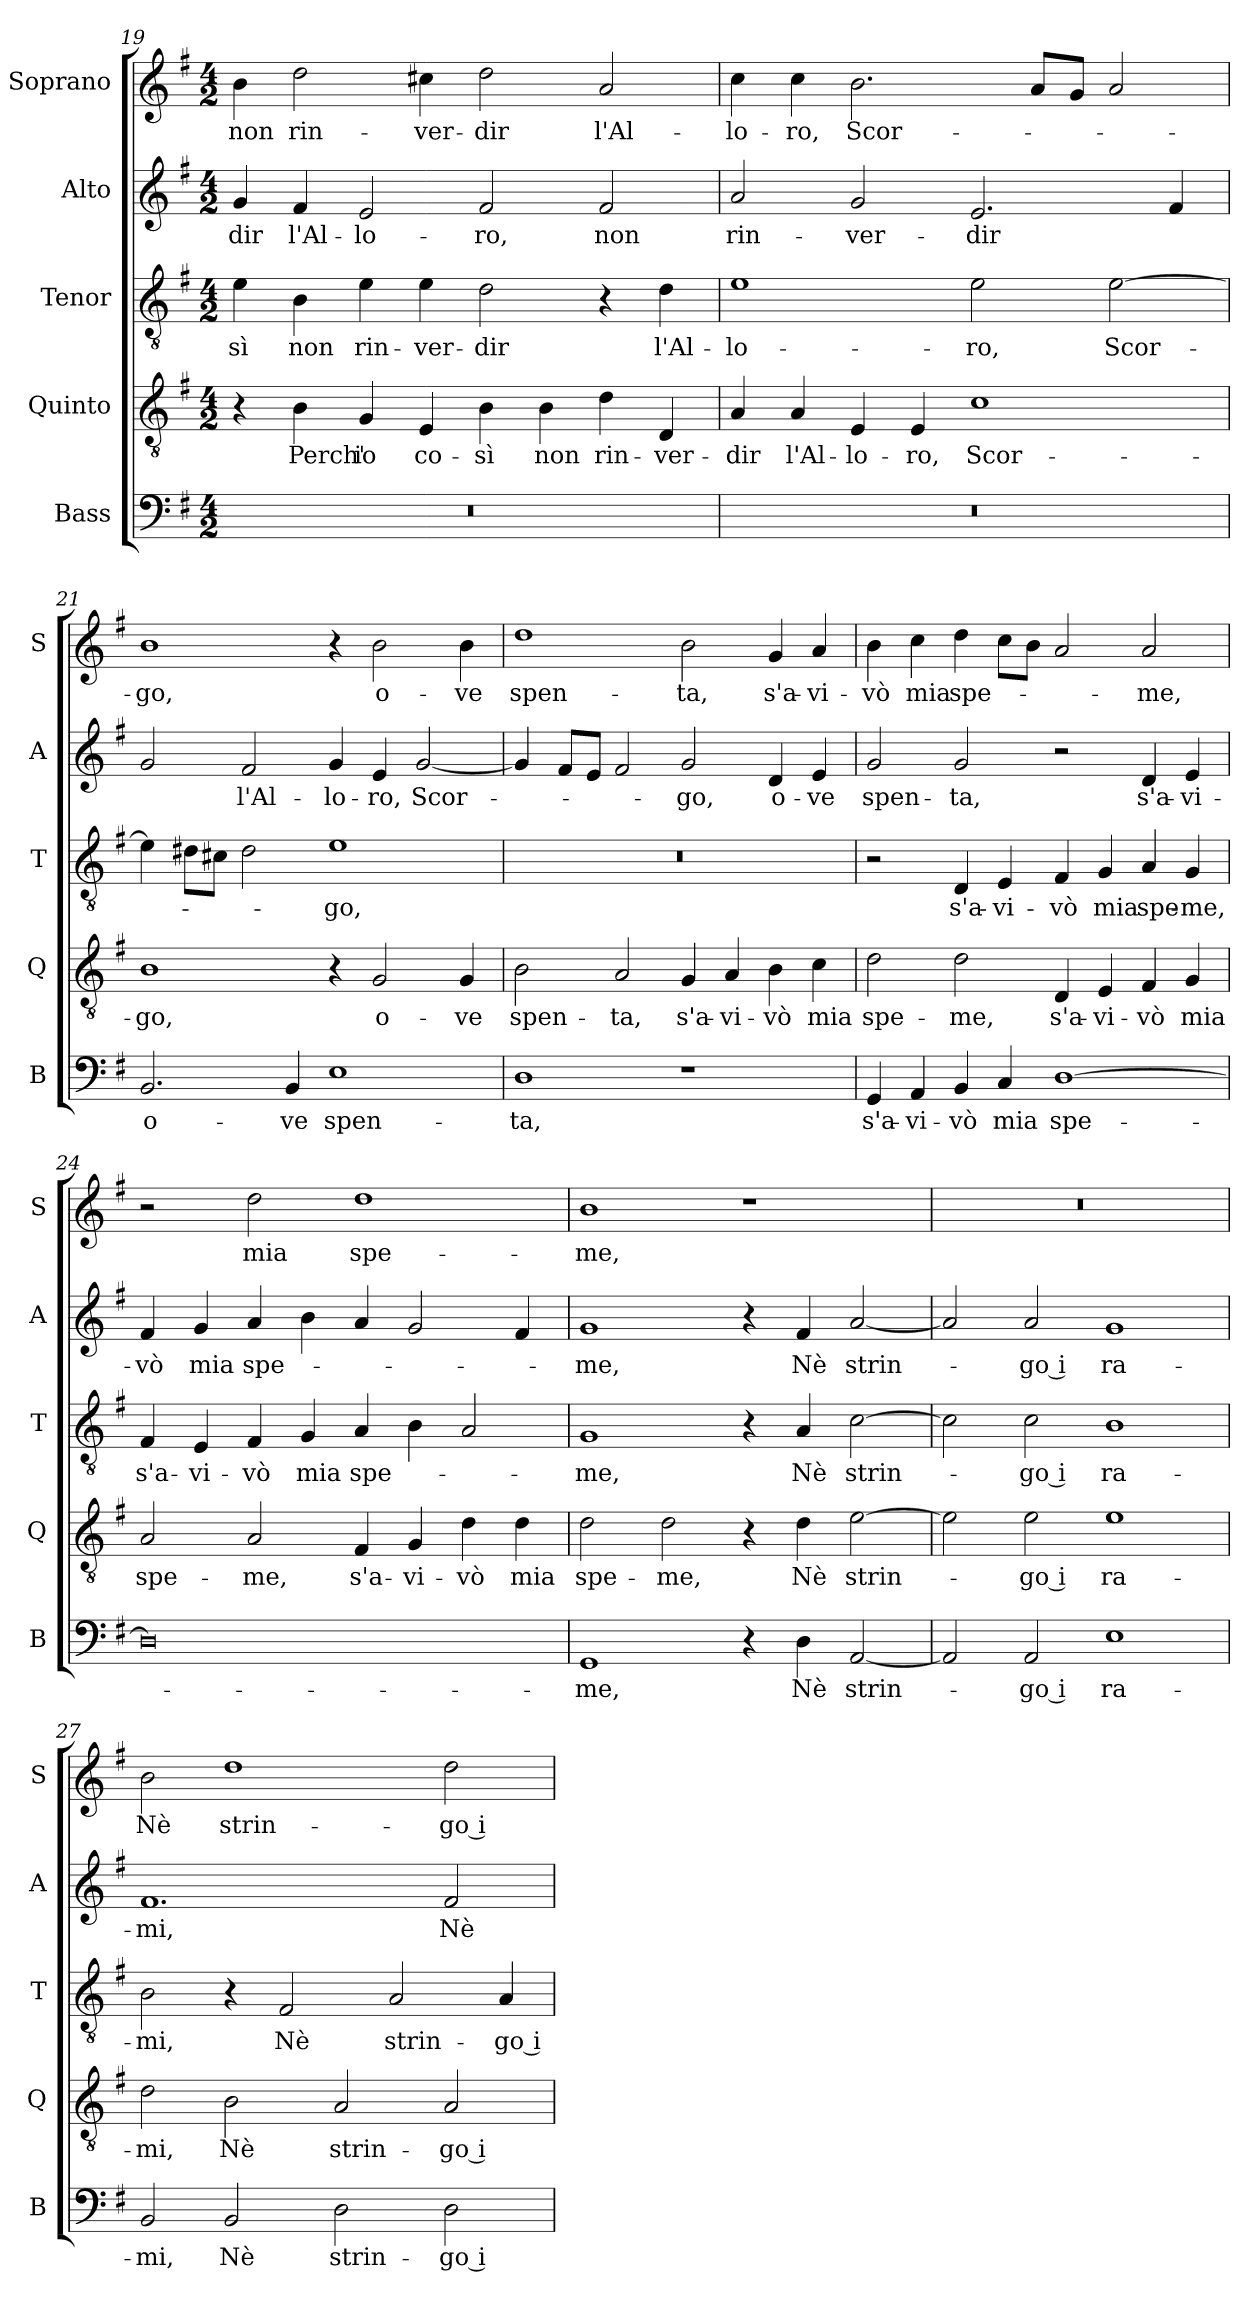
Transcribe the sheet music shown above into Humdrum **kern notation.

**kern	**text	**kern	**text	**kern	**text	**kern	**text	**kern	**text
*part5	*part5	*part4	*part4	*part3	*part3	*part2	*part2	*part1	*part1
*staff5	*staff5	*staff4	*staff4	*staff3	*staff3	*staff2	*staff2	*staff1	*staff1
*I"Bass	*	*I"Quinto	*	*I"Tenor	*	*I"Alto	*	*I"Soprano	*
*I'B	*	*I'Q	*	*I'T	*	*I'A	*	*I'S	*
*clefF4	*	*clefGv2	*	*clefGv2	*	*clefG2	*	*clefG2	*
*k[f#]	*	*k[f#]	*	*k[f#]	*	*k[f#]	*	*k[f#]	*
*G:	*	*G:	*	*G:	*	*G:	*	*G:	*
*M4/2	*	*M4/2	*	*M4/2	*	*M4/2	*	*M4/2	*
=19	=19	=19	=19	=19	=19	=19	=19	=19	=19
!	!	!	!	!	!LO:LY:b	!	!LO:LY:b	!	!LO:LY:b
0r	.	4r	.	4e\	-sì	4g/	-dir	4b\	non
!	!	!	!LO:LY:b	!	!LO:LY:b	!	!LO:LY:b	!	!LO:LY:b
.	.	4B\	Perch'	4B\	non	4f#/	l'Al-	2dd\	rin-
!	!	!	!LO:LY:b	!	!LO:LY:b	!	!LO:LY:b	!	!
.	.	4G/	io	4e\	rin-	2e/	-lo-	.	.
!	!	!	!LO:LY:b	!	!LO:LY:b	!	!	!	!LO:LY:b
.	.	4E/	co-	4e\	-ver-	.	.	4cc#X\	-ver-
!	!	!	!LO:LY:b	!	!LO:LY:b	!	!LO:LY:b	!	!LO:LY:b
.	.	4B\	-sì	2d\	-dir	2f#/	-ro,	2dd\	-dir
!	!	!	!LO:LY:b	!	!	!	!	!	!
.	.	4B\	non	.	.	.	.	.	.
!	!	!	!LO:LY:b	!	!	!	!LO:LY:b	!	!LO:LY:b
.	.	4d\	rin-	4r	.	2f#/	non	2a/	l'Al-
!	!	!	!LO:LY:b	!	!LO:LY:b	!	!	!	!
.	.	4D/	-ver-	4d\	l'Al-	.	.	.	.
!!LO:LB:g=z
=20	=20	=20	=20	=20	=20	=20	=20	=20	=20
!	!	!	!LO:LY:b	!	!LO:LY:b	!	!LO:LY:b	!	!LO:LY:b
0r	.	4A/	-dir	1e	-lo-	2a/	rin-	4cc\	-lo-
!	!	!	!LO:LY:b	!	!	!	!	!	!LO:LY:b
.	.	4A/	l'Al-	.	.	.	.	4cc\	-ro,
!	!	!	!LO:LY:b	!	!	!	!LO:LY:b	!	!LO:LY:b
.	.	4E/	-lo-	.	.	2g/	-ver-	2.b\	Scor-
!	!	!	!LO:LY:b	!	!	!	!	!	!
.	.	4E/	-ro,	.	.	.	.	.	.
!	!	!	!LO:LY:b	!	!LO:LY:b	!	!LO:LY:b	!	!
.	.	1c	Scor-	2e\	-ro,	2.e/	-dir	.	.
.	.	.	.	.	.	.	.	8a/L	.
.	.	.	.	.	.	.	.	8g/J	.
!	!	!	!	!	!LO:LY:b	!	!	!	!
.	.	.	.	[2e\	Scor-	.	.	2a/	.
.	.	.	.	.	.	4f#/	.	.	.
=21	=21	=21	=21	=21	=21	=21	=21	=21	=21
!	!LO:LY:b	!	!LO:LY:b	!	!	!	!	!	!LO:LY:b
2.BB/	o-	1B	-go,	4e\]	.	2g/	.	1b	-go,
.	.	.	.	8d#X\L	.	.	.	.	.
.	.	.	.	8c#X\J	.	.	.	.	.
!	!	!	!	!	!	!	!LO:LY:b	!	!
.	.	.	.	2d#\	.	2f#/	l'Al-	.	.
!	!LO:LY:b	!	!	!	!	!	!	!	!
4BB/	-ve	.	.	.	.	.	.	.	.
!	!LO:LY:b	!	!	!	!LO:LY:b	!	!LO:LY:b	!	!
1E	spen-	4r	.	1e	-go,	4g/	-lo-	4r	.
!	!	!	!LO:LY:b	!	!	!	!LO:LY:b	!	!LO:LY:b
.	.	2G/	o-	.	.	4e/	-ro,	2b\	o-
!	!	!	!	!	!	!	!LO:LY:b	!	!
.	.	.	.	.	.	[2g/	Scor-	.	.
!	!	!	!LO:LY:b	!	!	!	!	!	!LO:LY:b
.	.	4G/	-ve	.	.	.	.	4b\	-ve
=22	=22	=22	=22	=22	=22	=22	=22	=22	=22
!	!LO:LY:b	!	!LO:LY:b	!	!	!	!	!	!LO:LY:b
1D	-ta,	2B\	spen-	0r	.	4g/]	.	1dd	spen-
.	.	.	.	.	.	8f#/L	.	.	.
.	.	.	.	.	.	8e/J	.	.	.
!	!	!	!LO:LY:b	!	!	!	!	!	!
.	.	2A/	-ta,	.	.	2f#/	.	.	.
!	!	!	!LO:LY:b	!	!	!	!LO:LY:b	!	!LO:LY:b
1r	.	4G/	s'a-	.	.	2g/	-go,	2b\	-ta,
!	!	!	!LO:LY:b	!	!	!	!	!	!
.	.	4A/	-vi-	.	.	.	.	.	.
!	!	!	!LO:LY:b	!	!	!	!LO:LY:b	!	!LO:LY:b
.	.	4B\	-vò	.	.	4d/	o-	4g/	s'a-
!	!	!	!LO:LY:b	!	!	!	!LO:LY:b	!	!LO:LY:b
.	.	4c\	mia	.	.	4e/	-ve	4a/	-vi-
!!LO:LB:g=z
=23	=23	=23	=23	=23	=23	=23	=23	=23	=23
!	!LO:LY:b	!	!LO:LY:b	!	!	!	!LO:LY:b	!	!LO:LY:b
4GG/	s'a-	2d\	spe-	2r	.	2g/	spen-	4b\	-vò
!	!LO:LY:b	!	!	!	!	!	!	!	!LO:LY:b
4AA/	-vi-	.	.	.	.	.	.	4cc\	mia
!	!LO:LY:b	!	!LO:LY:b	!	!LO:LY:b	!	!LO:LY:b	!	!LO:LY:b
4BB/	-vò	2d\	-me,	4D/	s'a-	2g/	-ta,	4dd\	spe-
!	!LO:LY:b	!	!	!	!LO:LY:b	!	!	!	!
4C/	mia	.	.	4E/	-vi-	.	.	8cc\L	.
.	.	.	.	.	.	.	.	8b\J	.
!	!LO:LY:b	!	!LO:LY:b	!	!LO:LY:b	!	!	!	!
[1D	spe-	4D/	s'a-	4F#/	-vò	2r	.	2a/	.
!	!	!	!LO:LY:b	!	!LO:LY:b	!	!	!	!
.	.	4E/	-vi-	4G/	mia	.	.	.	.
!	!	!	!LO:LY:b	!	!LO:LY:b	!	!LO:LY:b	!	!LO:LY:b
.	.	4F#/	-vò	4A/	spe-	4d/	s'a-	2a/	-me,
!	!	!	!LO:LY:b	!	!LO:LY:b	!	!LO:LY:b	!	!
.	.	4G/	mia	4G/	-me,	4e/	-vi-	.	.
=24	=24	=24	=24	=24	=24	=24	=24	=24	=24
!	!	!	!LO:LY:b	!	!LO:LY:b	!	!LO:LY:b	!	!
0D]	.	2A/	spe-	4F#/	s'a-	4f#/	-vò	2r	.
!	!	!	!	!	!LO:LY:b	!	!LO:LY:b	!	!
.	.	.	.	4E/	-vi-	4g/	mia	.	.
!	!	!	!LO:LY:b	!	!LO:LY:b	!	!LO:LY:b	!	!LO:LY:b
.	.	2A/	-me,	4F#/	-vò	4a/	spe-	2dd\	mia
!	!	!	!	!	!LO:LY:b	!	!	!	!
.	.	.	.	4G/	mia	4b\	.	.	.
!	!	!	!LO:LY:b	!	!LO:LY:b	!	!	!	!LO:LY:b
.	.	4F#/	s'a-	4A/	spe-	4a/	.	1dd	spe-
!	!	!	!LO:LY:b	!	!	!	!	!	!
.	.	4G/	-vi-	4B\	.	2g/	.	.	.
!	!	!	!LO:LY:b	!	!	!	!	!	!
.	.	4d\	-vò	2A/	.	.	.	.	.
!	!	!	!LO:LY:b	!	!	!	!	!	!
.	.	4d\	mia	.	.	4f#/	.	.	.
=25	=25	=25	=25	=25	=25	=25	=25	=25	=25
!	!LO:LY:b	!	!LO:LY:b	!	!LO:LY:b	!	!LO:LY:b	!	!LO:LY:b
1GG	-me,	2d\	spe-	1G	-me,	1g	-me,	1b	-me,
!	!	!	!LO:LY:b	!	!	!	!	!	!
.	.	2d\	-me,	.	.	.	.	.	.
4r	.	4r	.	4r	.	4r	.	1r	.
!	!LO:LY:b	!	!LO:LY:b	!	!LO:LY:b	!	!LO:LY:b	!	!
4D\	Nè	4d\	Nè	4A/	Nè	4f#/	Nè	.	.
!	!LO:LY:b	!	!LO:LY:b	!	!LO:LY:b	!	!LO:LY:b	!	!
[2AA/	strin-	[2e\	strin-	[2c\	strin-	[2a/	strin-	.	.
=26	=26	=26	=26	=26	=26	=26	=26	=26	=26
2AA/]	.	2e\]	.	2c\]	.	2a/]	.	0r	.
!	!LO:LY:b	!	!LO:LY:b	!	!LO:LY:b	!	!LO:LY:b	!	!
2AA/	-go i	2e\	-go i	2c\	-go i	2a/	-go i	.	.
!	!LO:LY:b	!	!LO:LY:b	!	!LO:LY:b	!	!LO:LY:b	!	!
1E	ra-	1e	ra-	1B	ra-	1g	ra-	.	.
!!LO:PB:g=z
=27	=27	=27	=27	=27	=27	=27	=27	=27	=27
!	!LO:LY:b	!	!LO:LY:b	!	!LO:LY:b	!	!LO:LY:b	!	!LO:LY:b
2BB/	-mi,	2d\	-mi,	2B\	-mi,	1.f#	-mi,	2b\	Nè
!	!LO:LY:b	!	!LO:LY:b	!	!	!	!	!	!LO:LY:b
2BB/	Nè	2B\	Nè	4r	.	.	.	1dd	strin-
!	!	!	!	!	!LO:LY:b	!	!	!	!
.	.	.	.	2F#/	Nè	.	.	.	.
!	!LO:LY:b	!	!LO:LY:b	!	!	!	!	!	!
2D\	strin-	2A/	strin-	.	.	.	.	.	.
!	!	!	!	!	!LO:LY:b	!	!	!	!
.	.	.	.	2A/	strin-	.	.	.	.
!	!LO:LY:b	!	!LO:LY:b	!	!	!	!LO:LY:b	!	!LO:LY:b
2D\	-go i	2A/	-go i	.	.	2f#/	Nè	2dd\	-go i
!	!	!	!	!	!LO:LY:b	!	!	!	!
.	.	.	.	4A/	-go i	.	.	.	.
=	=	=	=	=	=	=	=	=	=
*-	*-	*-	*-	*-	*-	*-	*-	*-	*-
